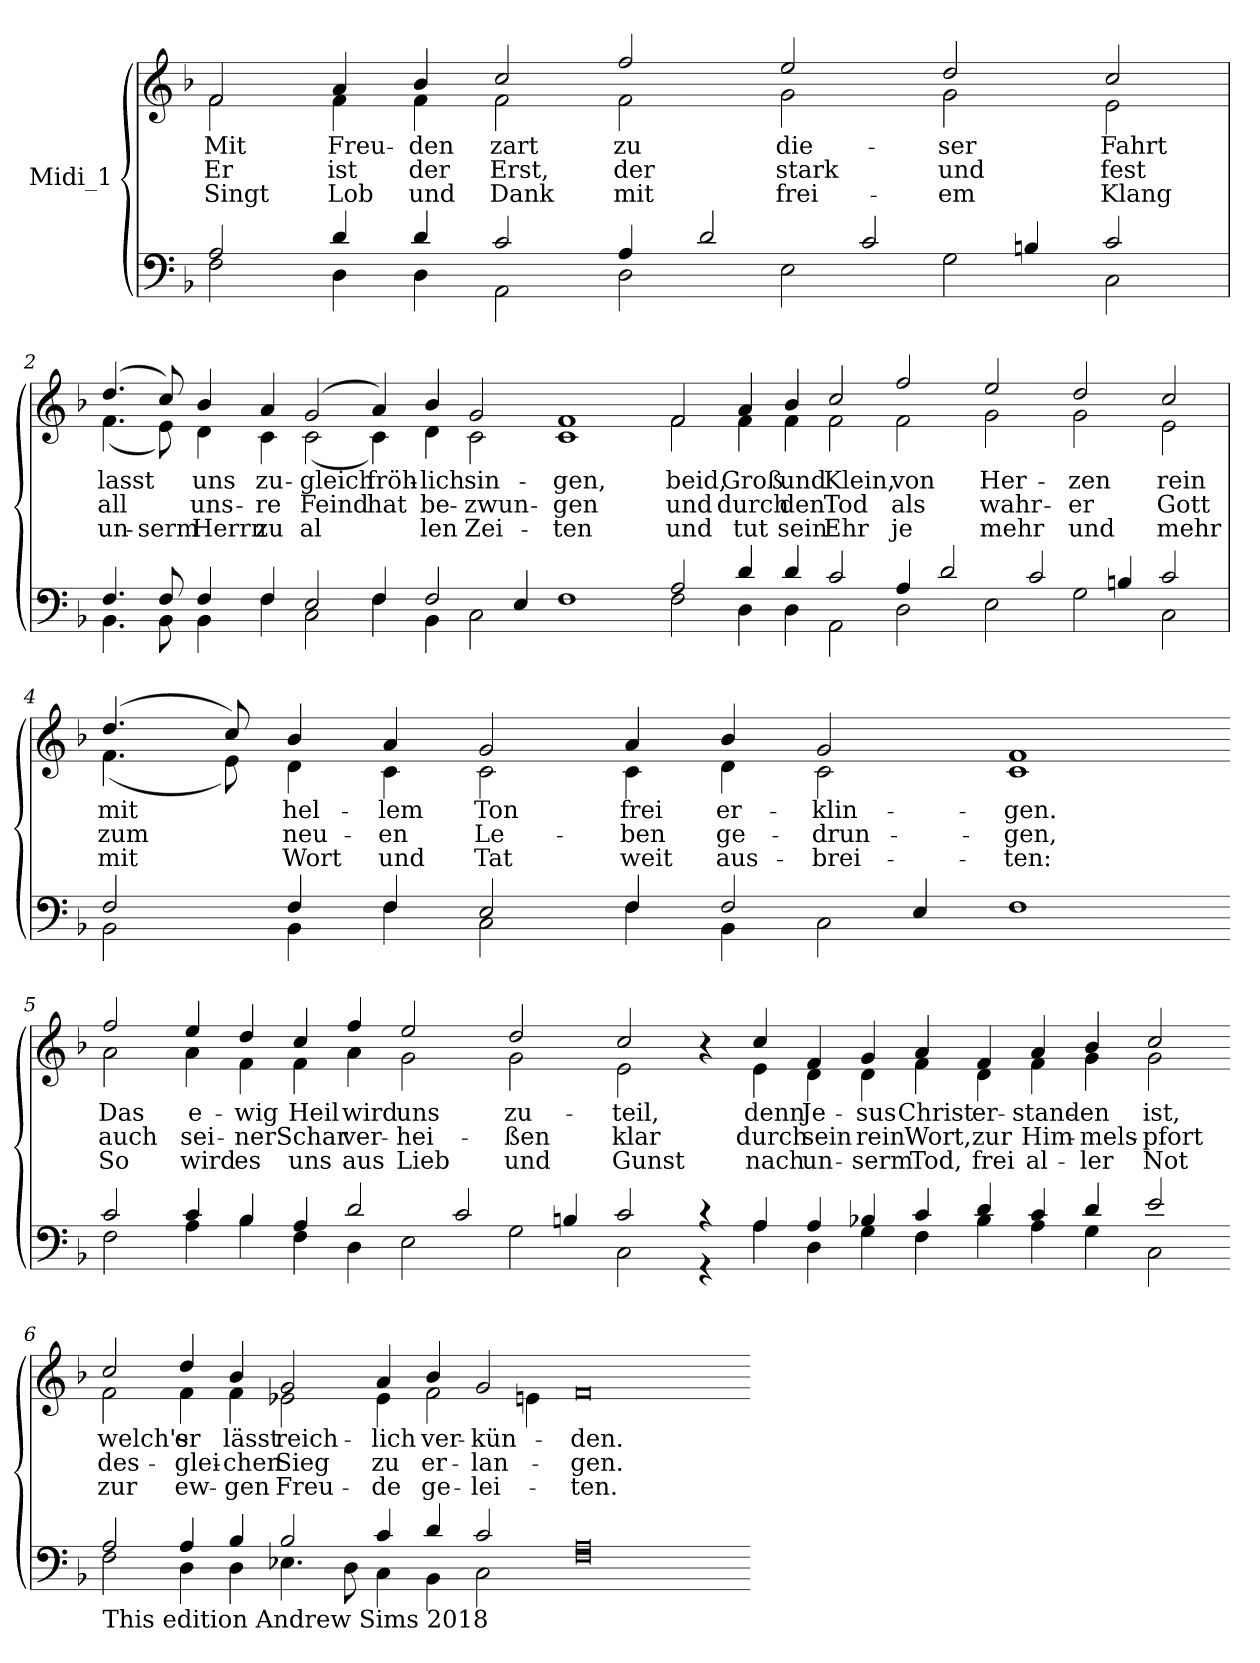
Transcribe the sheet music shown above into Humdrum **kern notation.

**kern	**kern	**text	**text	**text
*part1	*part1	*part1	*part1	*part1
*staff2	*staff1	*staff1	*staff1	*staff1
*I"Midi_1	*	*	*	*
*clefF4	*clefG2	*	*	*
*k[b-]	*k[b-]	*	*	*
*F:	*F:	*	*	*
=1	=1	=1	=1	=1
*^	*	*	*	*
!	!	!	!LO:LY:b	!LO:LY:b	!LO:LY:b
*	*	*^	*	*	*
2A/	2F\	2f\	2f/	Mit	Er	Singt
!	!	!	!	!LO:LY:b	!LO:LY:b	!LO:LY:b
4d/	4D\	4a/	4f\	Freu-	-ist	Lob
!	!	!	!	!LO:LY:b	!LO:LY:b	!LO:LY:b
4d/	4D\	4b-/	4f\	den	der	und
!	!	!	!	!LO:LY:b	!LO:LY:b	!LO:LY:b
2c/	2AA\	2cc/	2f\	zart	Erst,	Dank
!	!	!	!	!LO:LY:b	!LO:LY:b	!LO:LY:b
4A/	2D\	2ff/	2f\	zu	der	mit
2d/	.	.	.	.	.	.
!	!	!	!	!LO:LY:b	!LO:LY:b	!LO:LY:b
.	2E\	2ee/	2g\	die-	-stark	frei-
2c/	.	.	.	.	.	.
!	!	!	!	!LO:LY:b	!LO:LY:b	!LO:LY:b
.	2G\	2dd/	2g\	-ser	und	em
4Bn/	.	.	.	.	.	.
!	!	!	!	!LO:LY:b	!LO:LY:b	!LO:LY:b
2c/	2C\	2cc/	2e\	Fahrt	fest	Klang
=2	=2	=2	=2	=2	=2	=2
!	!	!	!	!LO:LY:b	!LO:LY:b	!LO:LY:b
4.F/	4.BB-\	(>4.dd/	(<4.f\	lasst	all	un-
!	!	!	!	!	!	!LO:LY:b
8F/	8BB-\	8cc/)	8e\)	.	.	-serm
!	!	!	!	!LO:LY:b	!LO:LY:b	!LO:LY:b
4F/	4BB-\	4b-/	4d\	uns	uns-	-Herrn
!	!	!	!	!LO:LY:b	!LO:LY:b	!LO:LY:b
4F\	4F/	4a/	4c\	zu-	-re	zu
!	!	!	!	!LO:LY:b	!LO:LY:b	!LO:LY:b
2E/	2C\	(>2g/	(<2c\	gleich	Feind	al
!	!	!	!	!LO:LY:b	!LO:LY:b	!
4F/	4F\	4a/)	4c\)	fröh-	-hat	.
!	!	!	!	!LO:LY:b	!LO:LY:b	!LO:LY:b
2F/	4BB-\	4b-/	4d\	lich	be-	-len
!	!	!	!	!LO:LY:b	!LO:LY:b	!LO:LY:b
.	2C\	2g/	2c\	sin-	-zwun-	-Zei-
4E/	.	.	.	.	.	.
!	!	!	!	!LO:LY:b	!LO:LY:b	!LO:LY:b
1F/	1F\yy	1f/	1c\	-gen,	gen	ten
!!LO:LB:g=z	!!
=3-	=3-	=3-	=3-	=3-	=3-	=3-
!	!	!	!	!LO:LY:b	!LO:LY:b	!LO:LY:b
2A/	2F\	2f\	2f/	beid,	und	und
!	!	!	!	!LO:LY:b	!LO:LY:b	!LO:LY:b
4d/	4D\	4a/	4f\	Groß	durch	tut
!	!	!	!	!LO:LY:b	!LO:LY:b	!LO:LY:b
4d/	4D\	4b-/	4f\	und	den	sein
!	!	!	!	!LO:LY:b	!LO:LY:b	!LO:LY:b
2c/	2AA\	2cc/	2f\	Klein,	Tod	Ehr
!	!	!	!	!LO:LY:b	!LO:LY:b	!LO:LY:b
4A/	2D\	2ff/	2f\	von	als	je
2d/	.	.	.	.	.	.
!	!	!	!	!LO:LY:b	!LO:LY:b	!LO:LY:b
.	2E\	2ee/	2g\	Her-	-wahr-	-mehr
2c/	.	.	.	.	.	.
!	!	!	!	!LO:LY:b	!LO:LY:b	!LO:LY:b
.	2G\	2dd/	2g\	zen	er	und
4Bn/	.	.	.	.	.	.
!	!	!	!	!LO:LY:b	!LO:LY:b	!LO:LY:b
2c/	2C\	2cc/	2e\	rein	Gott	mehr
=4	=4	=4	=4	=4	=4	=4
!	!	!	!	!LO:LY:b	!LO:LY:b	!LO:LY:b
2F/	2BB-\	(>4.dd/	(<4.f\	mit	zum	mit
.	.	8cc/)	8e\)	.	.	.
!	!	!	!	!LO:LY:b	!LO:LY:b	!LO:LY:b
4F/	4BB-\	4b-/	4d\	hel-	-neu-	-Wort
!	!	!	!	!LO:LY:b	!LO:LY:b	!LO:LY:b
4F\	4F/	4a/	4c\	lem	en	und
!	!	!	!	!LO:LY:b	!LO:LY:b	!LO:LY:b
2E/	2C\	2g/	2c\	Ton	Le-	-Tat
!	!	!	!	!LO:LY:b	!LO:LY:b	!LO:LY:b
4F/	4F\	4a/	4c\	frei	ben	weit
!	!	!	!	!LO:LY:b	!LO:LY:b	!LO:LY:b
2F/	4BB-\	4b-/	4d\	er-	-ge-	-aus-
!	!	!	!	!LO:LY:b	!LO:LY:b	!LO:LY:b
.	2C\	2g/	2c\	-klin-	-drun-	-brei-
4E/	.	.	.	.	.	.
!	!	!	!	!LO:LY:b	!LO:LY:b	!LO:LY:b
1F/	1F\yy	1f/	1c\	-gen.	gen,	ten:
!!LO:LB:g=z	!!
=5-	=5-	=5-	=5-	=5-	=5-	=5-
!	!	!	!	!LO:LY:b	!LO:LY:b	!LO:LY:b
2c/	2F\	2ff/	2a\	Das	auch	So
!	!	!	!	!LO:LY:b	!LO:LY:b	!LO:LY:b
4c/	4A\	4ee/	4a\	e-	-sei-	-wird
!	!	!	!	!LO:LY:b	!LO:LY:b	!LO:LY:b
4B-/	4B-\	4dd/	4f\	wig	ner	es
!	!	!	!	!LO:LY:b	!LO:LY:b	!LO:LY:b
4A/	4F\	4cc/	4f\	Heil	Schar	uns
!	!	!	!	!LO:LY:b	!LO:LY:b	!LO:LY:b
2d/	4D\	4ff/	4a\	wird	ver-	-aus
!	!	!	!	!LO:LY:b	!LO:LY:b	!LO:LY:b
.	2E\	2ee/	2g\	uns	hei-	-Lieb
2c/	.	.	.	.	.	.
!	!	!	!	!LO:LY:b	!LO:LY:b	!LO:LY:b
.	2G\	2dd/	2g\	zu-	-ßen	und
4Bn/	.	.	.	.	.	.
!	!	!	!	!LO:LY:b	!LO:LY:b	!LO:LY:b
2c/	2C\	2cc/	2e\	teil,	klar	Gunst
4r	4r	4r	4ryy	.	.	.
!	!	!	!	!LO:LY:b	!LO:LY:b	!LO:LY:b
4A/	4A\	4cc/	4e\	denn	durch	nach
!	!	!	!	!LO:LY:b	!LO:LY:b	!LO:LY:b
4A/	4D\	4f/	4d\	Je-	-sein	un-
!	!	!	!	!LO:LY:b	!LO:LY:b	!LO:LY:b
4B-X/	4G\	4g/	4d\	-sus	rein	serm
!	!	!	!	!LO:LY:b	!LO:LY:b	!LO:LY:b
4c/	4F\	4a/	4f\	Christ	Wort,	Tod,
!	!	!	!	!LO:LY:b	!LO:LY:b	!LO:LY:b
4d/	4B-\	4f/	4d\	er-	-zur	frei
!	!	!	!	!LO:LY:b	!LO:LY:b	!LO:LY:b
4c/	4A\	4a/	4f\	stand-	-Him-	-al-
!	!	!	!	!LO:LY:b	!LO:LY:b	!LO:LY:b
4d/	4G\	4b-/	4g\	-en	mels-	-ler
!	!	!	!	!LO:LY:b	!LO:LY:b	!LO:LY:b
2e/	2C\	2cc/	2g\	ist,	pfort	Not
!!LO:LB:g=z	!!
=6-	=6-	=6-	=6-	=6-	=6-	=6-
!LO:TX:b:t=This edition  Andrew Sims 2018	!	!	!	!	!	!
!	!	!	!	!LO:LY:b	!LO:LY:b	!LO:LY:b
2A/	2F\	2cc/	2f\	welch's	des-	-zur
!	!	!	!	!LO:LY:b	!LO:LY:b	!LO:LY:b
4A/	4D\	4dd/	4f\	er	glei-	-ew-
!	!	!	!	!LO:LY:b	!LO:LY:b	!LO:LY:b
4B-/	4D\	4b-/	4f\	-lässt	chen	gen
!	!	!	!	!LO:LY:b	!LO:LY:b	!LO:LY:b
2B-/	4.E-X\	2g/	2e-X\	reich-	-Sieg	Freu-
.	8D\	.	.	.	.	.
!	!	!	!	!LO:LY:b	!LO:LY:b	!LO:LY:b
4c/	4C\	4a/	4e-\	-lich	zu	de
!	!	!	!	!LO:LY:b	!LO:LY:b	!LO:LY:b
4d/	4BB-\	4b-/	2f\	ver-	-er-	-ge-
!	!	!	!	!LO:LY:b	!LO:LY:b	!LO:LY:b
2c/	2C\	2g/	.	-kün-	-lan-	-lei-
.	.	.	4en\	.	.	.
!	!	!	!	!LO:LY:b	!LO:LY:b	!LO:LY:b
0A/	0F\	0f/	0f\yy	-den.	gen.	ten.
*v	*v	*	*	*	*	*
*	*v	*v	*	*	*
=-	=-	=-	=-	=-
*-	*-	*-	*-	*-
